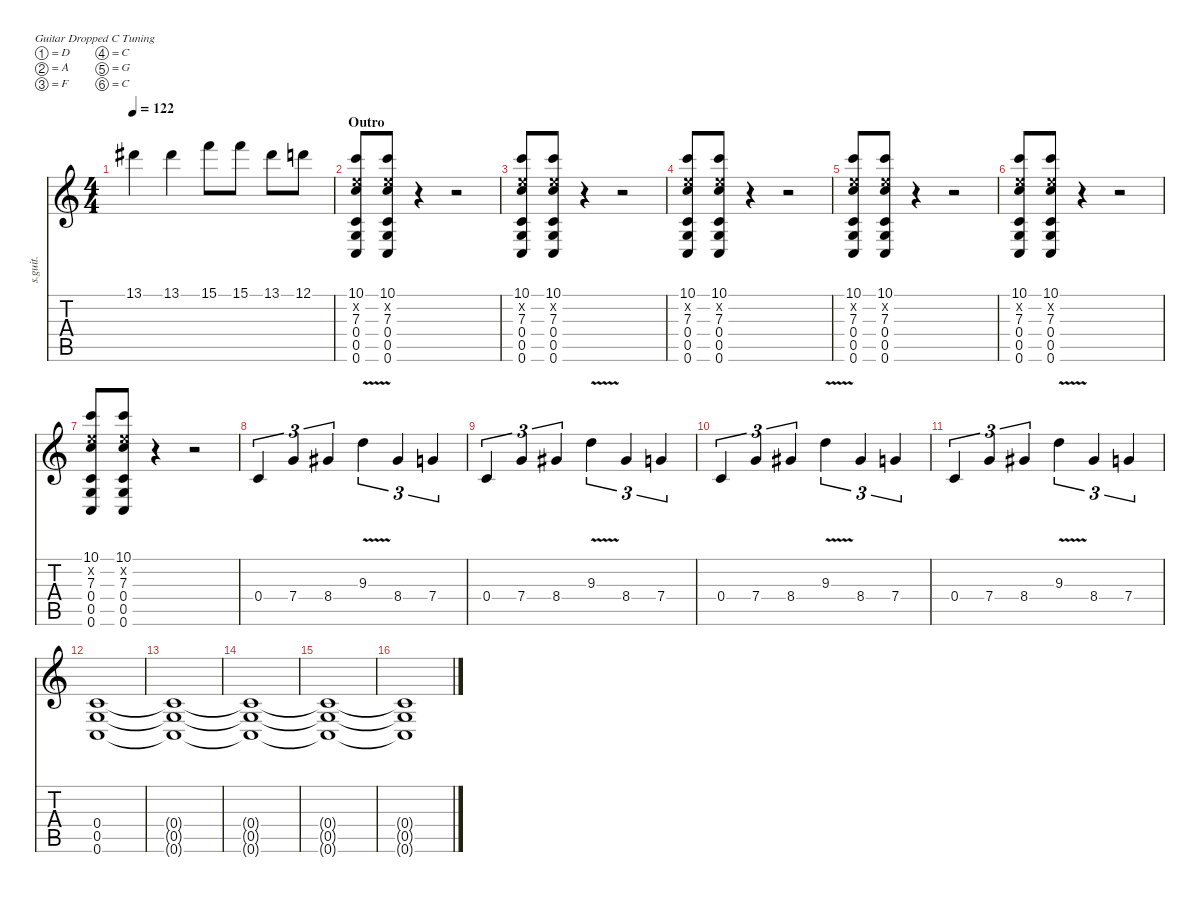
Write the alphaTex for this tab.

\defaultSystemsLayout 4
\hideDynamics
\bracketExtendMode nobrackets
\track ("Adam Gontier - Lead" "s.guit.") {instrument distortionguitar}
\staff {score tabs}
\tuning (D4 A3 F3 C3 G2 C2)
\ts (4 4)
\tempo 122
\clef g2
\ks c
13.1{acc #}.4{lyrics (0 "") lyrics (1 "") lyrics (2 "") lyrics (3 "") lyrics (4 "") dy f} 13.1{acc #}.4{lyrics (0 "") lyrics (1 "") lyrics (2 "") lyrics (3 "") lyrics (4 "")} 15.1.8{lyrics (0 "") lyrics (1 "") lyrics (2 "") lyrics (3 "") lyrics (4 "")} 15.1.8{lyrics (0 "") lyrics (1 "") lyrics (2 "") lyrics (3 "") lyrics (4 "")} 13.1{acc #}.8{lyrics (0 "") lyrics (1 "") lyrics (2 "") lyrics (3 "") lyrics (4 "")} 12.1.8{lyrics (0 "") lyrics (1 "") lyrics (2 "") lyrics (3 "") lyrics (4 "")} |
\section ("" "Outro")
(10.1 7.2{x} 7.3 0.4 0.5 0.6).8{lyrics (0 "") lyrics (1 "") lyrics (2 "") lyrics (3 "") lyrics (4 "")} (10.1 7.2{x} 7.3 0.4 0.5 0.6).8{lyrics (0 "") lyrics (1 "") lyrics (2 "") lyrics (3 "") lyrics (4 "")} r.4 r.2 |
(10.1 7.2{x} 7.3 0.4 0.5 0.6).8{lyrics (0 "") lyrics (1 "") lyrics (2 "") lyrics (3 "") lyrics (4 "")} (10.1 7.2{x} 7.3 0.4 0.5 0.6).8{lyrics (0 "") lyrics (1 "") lyrics (2 "") lyrics (3 "") lyrics (4 "")} r.4 r.2 |
(10.1 7.2{x} 7.3 0.4 0.5 0.6).8{lyrics (0 "") lyrics (1 "") lyrics (2 "") lyrics (3 "") lyrics (4 "")} (10.1 7.2{x} 7.3 0.4 0.5 0.6).8{lyrics (0 "") lyrics (1 "") lyrics (2 "") lyrics (3 "") lyrics (4 "")} r.4 r.2 |
(10.1 7.2{x} 7.3 0.4 0.5 0.6).8{lyrics (0 "") lyrics (1 "") lyrics (2 "") lyrics (3 "") lyrics (4 "")} (10.1 7.2{x} 7.3 0.4 0.5 0.6).8{lyrics (0 "") lyrics (1 "") lyrics (2 "") lyrics (3 "") lyrics (4 "")} r.4 r.2 |
(10.1 7.2{x} 7.3 0.4 0.5 0.6).8{lyrics (0 "") lyrics (1 "") lyrics (2 "") lyrics (3 "") lyrics (4 "")} (10.1 7.2{x} 7.3 0.4 0.5 0.6).8{lyrics (0 "") lyrics (1 "") lyrics (2 "") lyrics (3 "") lyrics (4 "")} r.4 r.2 |
(10.1 7.2{x} 7.3 0.4 0.5 0.6).8{lyrics (0 "") lyrics (1 "") lyrics (2 "") lyrics (3 "") lyrics (4 "")} (10.1 7.2{x} 7.3 0.4 0.5 0.6).8{lyrics (0 "") lyrics (1 "") lyrics (2 "") lyrics (3 "") lyrics (4 "")} r.4 r.2 |
0.4.4{tu (3 2) lyrics (0 "") lyrics (1 "") lyrics (2 "") lyrics (3 "") lyrics (4 "")} 7.4.4{tu (3 2) lyrics (0 "") lyrics (1 "") lyrics (2 "") lyrics (3 "") lyrics (4 "")} 8.4{acc #}.4{tu (3 2) lyrics (0 "") lyrics (1 "") lyrics (2 "") lyrics (3 "") lyrics (4 "")} 9.3{v}.4{tu (3 2) lyrics (0 "") lyrics (1 "") lyrics (2 "") lyrics (3 "") lyrics (4 "")} 8.4{acc #}.4{tu (3 2) lyrics (0 "") lyrics (1 "") lyrics (2 "") lyrics (3 "") lyrics (4 "")} 7.4.4{tu (3 2) lyrics (0 "") lyrics (1 "") lyrics (2 "") lyrics (3 "") lyrics (4 "")} |
0.4.4{tu (3 2) lyrics (0 "") lyrics (1 "") lyrics (2 "") lyrics (3 "") lyrics (4 "")} 7.4.4{tu (3 2) lyrics (0 "") lyrics (1 "") lyrics (2 "") lyrics (3 "") lyrics (4 "")} 8.4{acc #}.4{tu (3 2) lyrics (0 "") lyrics (1 "") lyrics (2 "") lyrics (3 "") lyrics (4 "")} 9.3{v}.4{tu (3 2) lyrics (0 "") lyrics (1 "") lyrics (2 "") lyrics (3 "") lyrics (4 "")} 8.4{acc #}.4{tu (3 2) lyrics (0 "") lyrics (1 "") lyrics (2 "") lyrics (3 "") lyrics (4 "")} 7.4.4{tu (3 2) lyrics (0 "") lyrics (1 "") lyrics (2 "") lyrics (3 "") lyrics (4 "")} |
0.4.4{tu (3 2) lyrics (0 "") lyrics (1 "") lyrics (2 "") lyrics (3 "") lyrics (4 "")} 7.4.4{tu (3 2) lyrics (0 "") lyrics (1 "") lyrics (2 "") lyrics (3 "") lyrics (4 "")} 8.4{acc #}.4{tu (3 2) lyrics (0 "") lyrics (1 "") lyrics (2 "") lyrics (3 "") lyrics (4 "")} 9.3{v}.4{tu (3 2) lyrics (0 "") lyrics (1 "") lyrics (2 "") lyrics (3 "") lyrics (4 "")} 8.4{acc #}.4{tu (3 2) lyrics (0 "") lyrics (1 "") lyrics (2 "") lyrics (3 "") lyrics (4 "")} 7.4.4{tu (3 2) lyrics (0 "") lyrics (1 "") lyrics (2 "") lyrics (3 "") lyrics (4 "")} |
0.4.4{tu (3 2) lyrics (0 "") lyrics (1 "") lyrics (2 "") lyrics (3 "") lyrics (4 "")} 7.4.4{tu (3 2) lyrics (0 "") lyrics (1 "") lyrics (2 "") lyrics (3 "") lyrics (4 "")} 8.4{acc #}.4{tu (3 2) lyrics (0 "") lyrics (1 "") lyrics (2 "") lyrics (3 "") lyrics (4 "")} 9.3{v}.4{tu (3 2) lyrics (0 "") lyrics (1 "") lyrics (2 "") lyrics (3 "") lyrics (4 "")} 8.4{acc #}.4{tu (3 2) lyrics (0 "") lyrics (1 "") lyrics (2 "") lyrics (3 "") lyrics (4 "")} 7.4.4{tu (3 2) lyrics (0 "") lyrics (1 "") lyrics (2 "") lyrics (3 "") lyrics (4 "")} |
(0.4 0.5 0.6).1{lyrics (0 "") lyrics (1 "") lyrics (2 "") lyrics (3 "") lyrics (4 "")} |
(0.4{t} 0.5{t} 0.6{t}).1{lyrics (0 "") lyrics (1 "") lyrics (2 "") lyrics (3 "") lyrics (4 "")} |
(0.4{t} 0.5{t} 0.6{t}).1{lyrics (0 "") lyrics (1 "") lyrics (2 "") lyrics (3 "") lyrics (4 "")} |
(0.4{t} 0.5{t} 0.6{t}).1{lyrics (0 "") lyrics (1 "") lyrics (2 "") lyrics (3 "") lyrics (4 "")} |
(0.4{t} 0.5{t} 0.6{t}).1{lyrics (0 "") lyrics (1 "") lyrics (2 "") lyrics (3 "") lyrics (4 "")}
